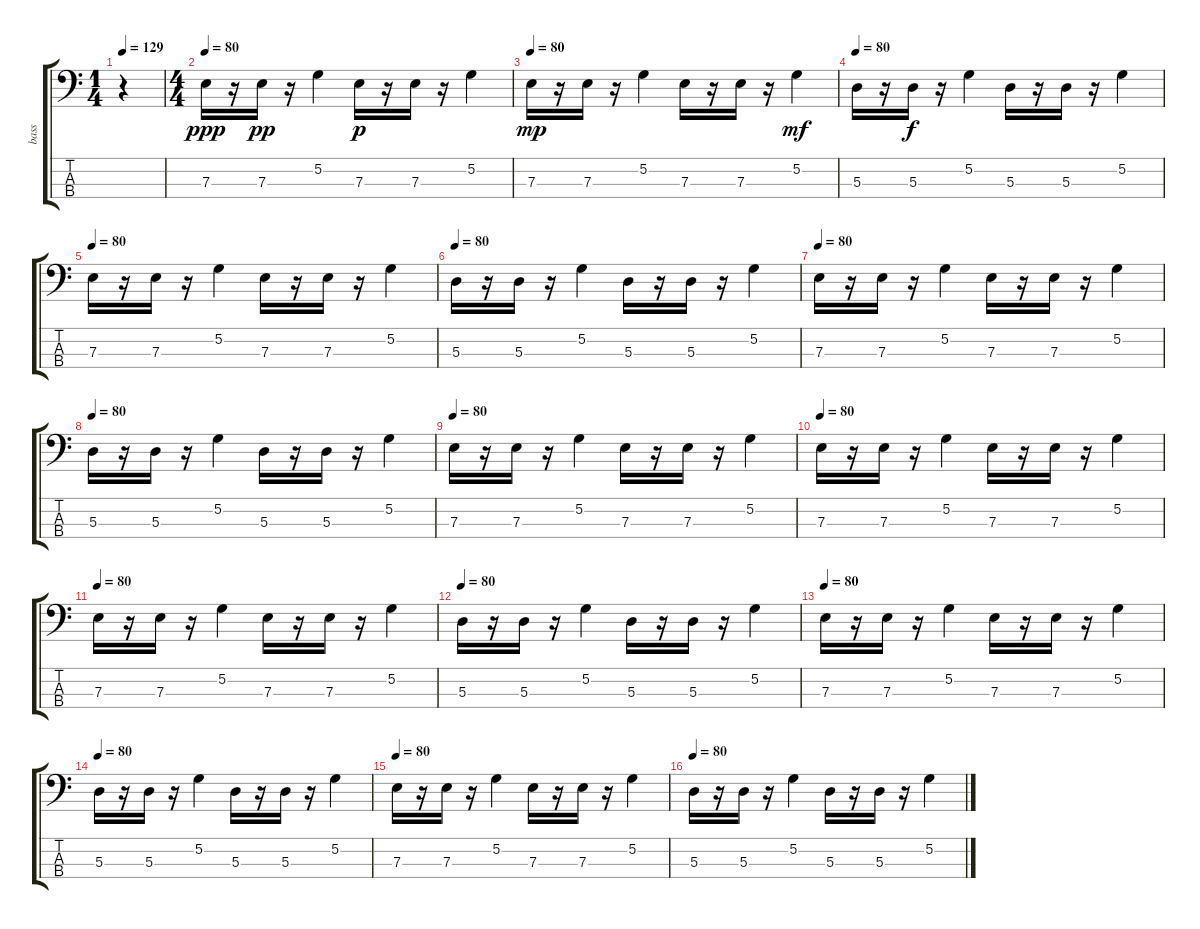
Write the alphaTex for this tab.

\track ("bass" "bass") {instrument electricbasspick}
\staff {score tabs}
\tuning (G2 D2 A1 E1) {hide}
\ts (1 4)
\tempo 129
\tempo 80
\tempo 129
\clef f4
\ks c
r.4{dy ppp instrument electricbasspick} |
\ts (4 4)
\tempo 80
7.3.16 r.16 7.3.16{dy pp} r.16 5.2.4 7.3.16{dy p} r.16 7.3.16 r.16 5.2.4 |
\tempo 80
7.3.16{dy mp} r.16 7.3.16 r.16 5.2.4 7.3.16 r.16 7.3.16 r.16 5.2.4{dy mf} |
\tempo 80
5.3.16 r.16 5.3.16{dy f} r.16 5.2.4 5.3.16 r.16 5.3.16 r.16 5.2.4 |
\tempo 80
7.3.16 r.16 7.3.16 r.16 5.2.4 7.3.16 r.16 7.3.16 r.16 5.2.4 |
\tempo 80
5.3.16 r.16 5.3.16 r.16 5.2.4 5.3.16 r.16 5.3.16 r.16 5.2.4 |
\tempo 80
7.3.16 r.16 7.3.16 r.16 5.2.4 7.3.16 r.16 7.3.16 r.16 5.2.4 |
\tempo 80
5.3.16 r.16 5.3.16 r.16 5.2.4 5.3.16 r.16 5.3.16 r.16 5.2.4 |
\tempo 80
7.3.16 r.16 7.3.16 r.16 5.2.4 7.3.16 r.16 7.3.16 r.16 5.2.4 |
\tempo 80
7.3.16 r.16 7.3.16 r.16 5.2.4 7.3.16 r.16 7.3.16 r.16 5.2.4 |
\tempo 80
7.3.16 r.16 7.3.16 r.16 5.2.4 7.3.16 r.16 7.3.16 r.16 5.2.4 |
\tempo 80
5.3.16 r.16 5.3.16 r.16 5.2.4 5.3.16 r.16 5.3.16 r.16 5.2.4 |
\tempo 80
7.3.16 r.16 7.3.16 r.16 5.2.4 7.3.16 r.16 7.3.16 r.16 5.2.4 |
\tempo 80
5.3.16 r.16 5.3.16 r.16 5.2.4 5.3.16 r.16 5.3.16 r.16 5.2.4 |
\tempo 80
7.3.16 r.16 7.3.16 r.16 5.2.4 7.3.16 r.16 7.3.16 r.16 5.2.4 |
\tempo 80
5.3.16 r.16 5.3.16 r.16 5.2.4 5.3.16 r.16 5.3.16 r.16 5.2.4
